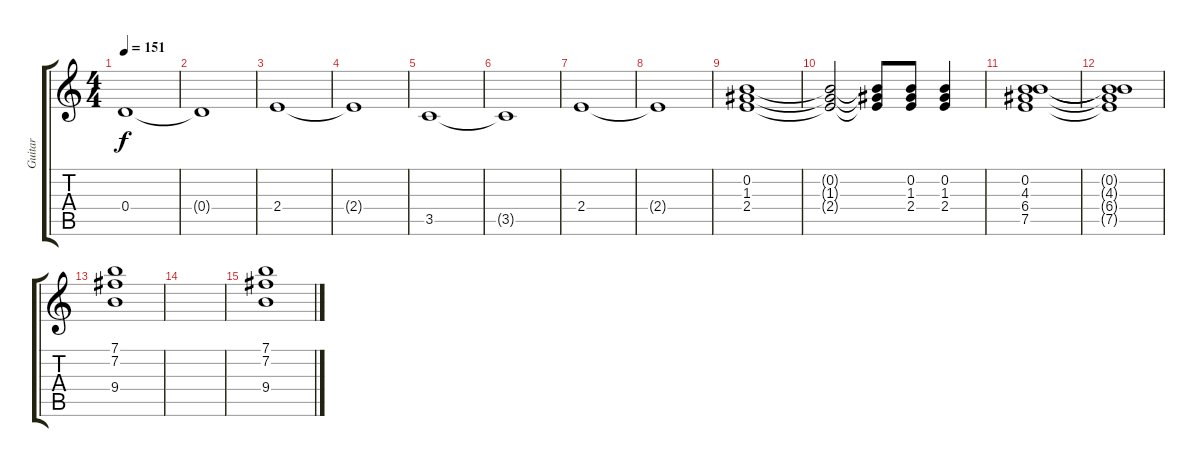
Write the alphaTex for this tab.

\track ("Guitar" "Guitar") {instrument electricguitarclean}
\staff {score tabs}
\tuning (E4 B3 G3 D3 A2 E2) {hide}
\ts (4 4)
\tempo 151
\clef g2
\ks c
0.4.1{dy f instrument electricguitarclean} |
0.4{t}.1 |
2.4.1 |
2.4{t}.1 |
3.5.1 |
3.5{t}.1 |
2.4.1 |
2.4{t}.1 |
(0.2 1.3 2.4).1 |
(0.2{t} 1.3{t} 2.4{t}).2 (0.2{t} 1.3{t} 2.4{t}).8 (0.2 1.3 2.4).8 (0.2 1.3 2.4).4 |
(0.2 4.3 6.4 7.5).1 |
(0.2{t} 4.3{t} 6.4{t} 7.5{t}).1 |
(7.1 7.2 9.4).1 |
|
(7.1 7.2 9.4).1
